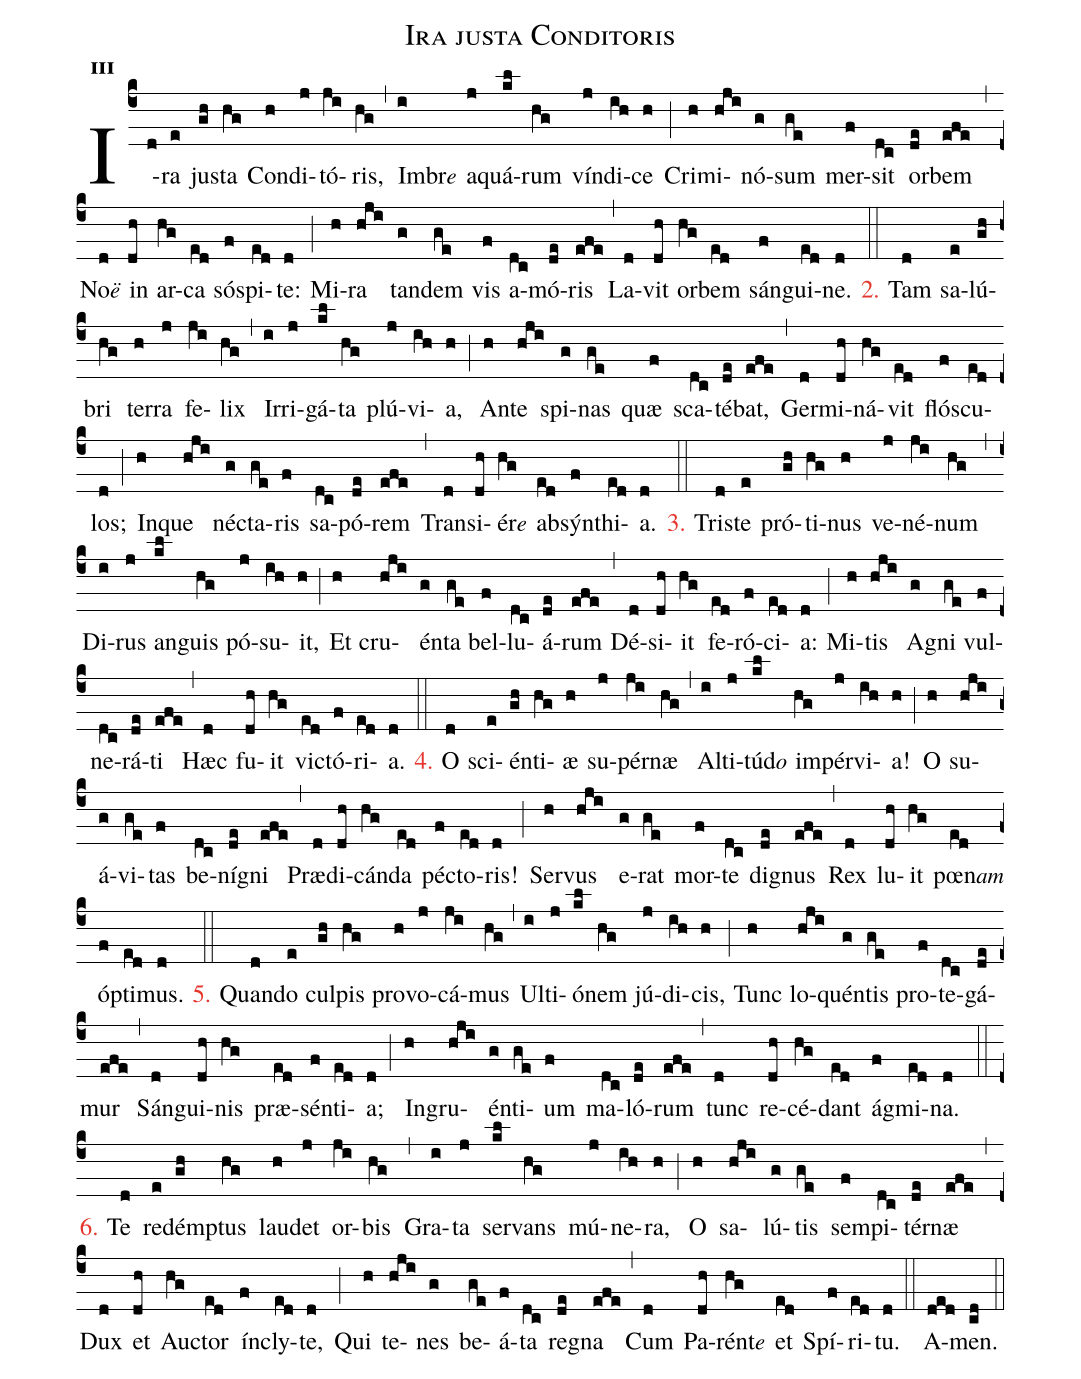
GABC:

name:Ira justa Conditoris;
office-part:hy;
mode:3;
%%
initial-style: 1;
name: Ira justa Conditoris;
mode:1;
office-part: Hymnus;
annotation: Hymn.;
annotation:i;
nabc-lines:1;
%%
(c4) I(d)ra(e) jus(gh)ta(hg) Con(h)di(j)tó(ji)ris,(hg) (,)
Imbr<e>e</e>(i) a(j)quá(kl)rum(hg) vín(j)di(ih)ce(h) (;)
Cri(h)mi(hji)nó(g)sum(ge) mer(f)sit(dc) or(de)bem(efe) (,)
No<e>ë</e>(d) in(dh) ar(hg)ca(ed) sós(f)pi(ed)te:(d) (;)
Mi(h)ra(hji) tan(g)dem(ge) vis(f) a(dc)mó(de)ris(efe) (,)
La(d)vit(dh) or(hg)bem(ed) sán(f)gui(ed)ne.(d) (::)

<c>2.</c> Tam(d) sa(e)lú(gh)bri(hg) ter(h)ra(j) fe(ji)lix(hg) (,)
Ir(i)ri(j)gá(kl)ta(hg) plú(j)vi(ih)a,(h) (;)
An(h)te(hji) spi(g)nas(ge) quæ(f) sca(dc)té(de)bat,(efe) (,)
Ger(d)mi(dh)ná(hg)vit(ed) flós(f)cu(ed)los;(d) (;)
In(h)que(hji) néc(g)ta(ge)ris(f) sa(dc)pó(de)rem(efe) (,)
Trans(d)i(dh)ér<e>e</e>(hg) ab(ed)sýn(f)thi(ed)a.(d) (::)

<c>3.</c> Tris(d)te(e) pró(gh)ti(hg)nus(h) ve(j)né(ji)num(hg) (,)
Di(i)rus(j) an(kl)guis(hg) pó(j)su(ih)it,(h) (;)
Et(h) cru(hji)én(g)ta(ge) bel(f)lu(dc)á(de)rum(efe) (,)
Dé(d)si(dh)it(hg) fe(ed)ró(f)ci(ed)a:(d) (;)
Mi(h)tis(hji) A(g)gni(ge) vul(f)ne(dc)rá(de)ti(efe) (,)
Hæc(d) fu(dh)it(hg) vic(ed)tó(f)ri(ed)a.(d) (::)

<c>4.</c> O(d) sci(e)én(gh)ti(hg)æ(h) su(j)pér(ji)næ(hg) (,)
Al(i)ti(j)túd<e>o</e>(kl) im(hg)pér(j)vi(ih)a!(h) (;)
O(h) su(hji)á(g)vi(ge)tas(f) be(dc)ní(de)gni(efe) (,)
Præ(d)di(dh)cán(hg)da(ed) péc(f)to(ed)ris!(d) (;)
Ser(h)vus(hji) e(g)rat(ge) mor(f)te(dc) di(de)gnus(efe) (,)
Rex(d) lu(dh)it(hg) pœn<e>am</e>(ed) óp(f)ti(ed)mus.(d) (::)

<c>5.</c> Quan(d)do(e) cul(gh)pis(hg) pro(h)vo(j)cá(ji)mus(hg) (,)
Ul(i)ti(j)ó(kl)nem(hg) jú(j)di(ih)cis,(h) (;)
Tunc(h) lo(hji)quén(g)tis(ge) pro(f)te(dc)gá(de)mur(efe) (,)
Sán(d)gui(dh)nis(hg) præ(ed)sén(f)ti(ed)a;(d) (;)
In(h)gru(hji)én(g)ti(ge)um(f) ma(dc)ló(de)rum(efe) (,)
tunc(d) re(dh)cé(hg)dant(ed) ág(f)mi(ed)na.(d) (::)

<c>6.</c> Te(d) red(e)émp(gh)tus(hg) lau(h)det(j) or(ji)bis(hg) (,)
Gra(i)ta(j) ser(kl)vans(hg) mú(j)ne(ih)ra,(h) (;)
O(h) sa(hji)lú(g)tis(ge) sem(f)pi(dc)tér(de)næ(efe) (,)
Dux(d) et(dh) Auc(hg)tor(ed) ín(f)cly(ed)te,(d) (;)
Qui(h) te(hji)nes(g) be(ge)á(f)ta(dc) re(de)gna(efe) (,)
Cum(d) Pa(dh)rént<e>e</e>(hg) et(ed) Spí(f)ri(ed)tu.(d) (::)
A(ded)men.(cd) (::)
